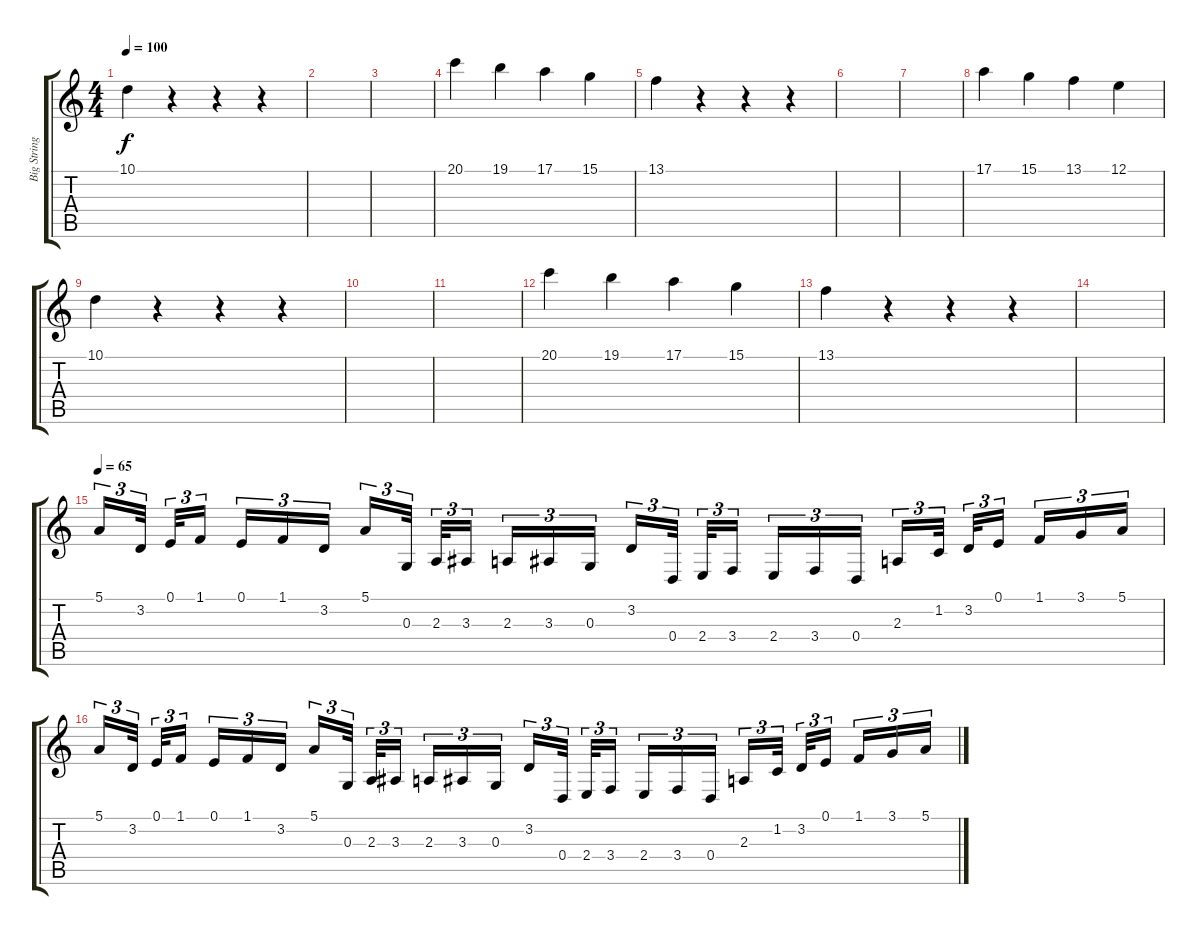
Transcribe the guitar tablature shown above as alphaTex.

\track ("Big Strings" "Big String") {instrument tremolostrings}
\staff {score tabs}
\tuning (E4 B3 G3 D3 A2 E2) {hide}
\ts (4 4)
\tempo 100
\clef g2
\ks c
10.1.4{dy f} r.4 r.4 r.4 |
|
|
20.1.4 19.1.4 17.1.4 15.1.4 |
13.1.4 r.4 r.4 r.4 |
|
|
17.1.4 15.1.4 13.1.4 12.1.4 |
10.1.4 r.4 r.4 r.4 |
|
|
20.1.4 19.1.4 17.1.4 15.1.4 |
13.1.4 r.4 r.4 r.4 |
|
\tempo 65
5.1.16{tu (3 2)} 3.2.32{tu (3 2)} 0.1.32{tu (3 2)} 1.1.16{tu (3 2)} 0.1.16{tu (3 2)} 1.1.16{tu (3 2)} 3.2.16{tu (3 2)} 5.1.16{tu (3 2)} 0.3.32{tu (3 2)} 2.3.32{tu (3 2)} 3.3.16{tu (3 2)} 2.3.16{tu (3 2)} 3.3.16{tu (3 2)} 0.3.16{tu (3 2)} 3.2.16{tu (3 2)} 0.4.32{tu (3 2)} 2.4.32{tu (3 2)} 3.4.16{tu (3 2)} 2.4.16{tu (3 2)} 3.4.16{tu (3 2)} 0.4.16{tu (3 2)} 2.3.16{tu (3 2)} 1.2.32{tu (3 2)} 3.2.32{tu (3 2)} 0.1.16{tu (3 2)} 1.1.16{tu (3 2)} 3.1.16{tu (3 2)} 5.1.16{tu (3 2)} |
5.1.16{tu (3 2)} 3.2.32{tu (3 2)} 0.1.32{tu (3 2)} 1.1.16{tu (3 2)} 0.1.16{tu (3 2)} 1.1.16{tu (3 2)} 3.2.16{tu (3 2)} 5.1.16{tu (3 2)} 0.3.32{tu (3 2)} 2.3.32{tu (3 2)} 3.3.16{tu (3 2)} 2.3.16{tu (3 2)} 3.3.16{tu (3 2)} 0.3.16{tu (3 2)} 3.2.16{tu (3 2)} 0.4.32{tu (3 2)} 2.4.32{tu (3 2)} 3.4.16{tu (3 2)} 2.4.16{tu (3 2)} 3.4.16{tu (3 2)} 0.4.16{tu (3 2)} 2.3.16{tu (3 2)} 1.2.32{tu (3 2)} 3.2.32{tu (3 2)} 0.1.16{tu (3 2)} 1.1.16{tu (3 2)} 3.1.16{tu (3 2)} 5.1.16{tu (3 2)}
